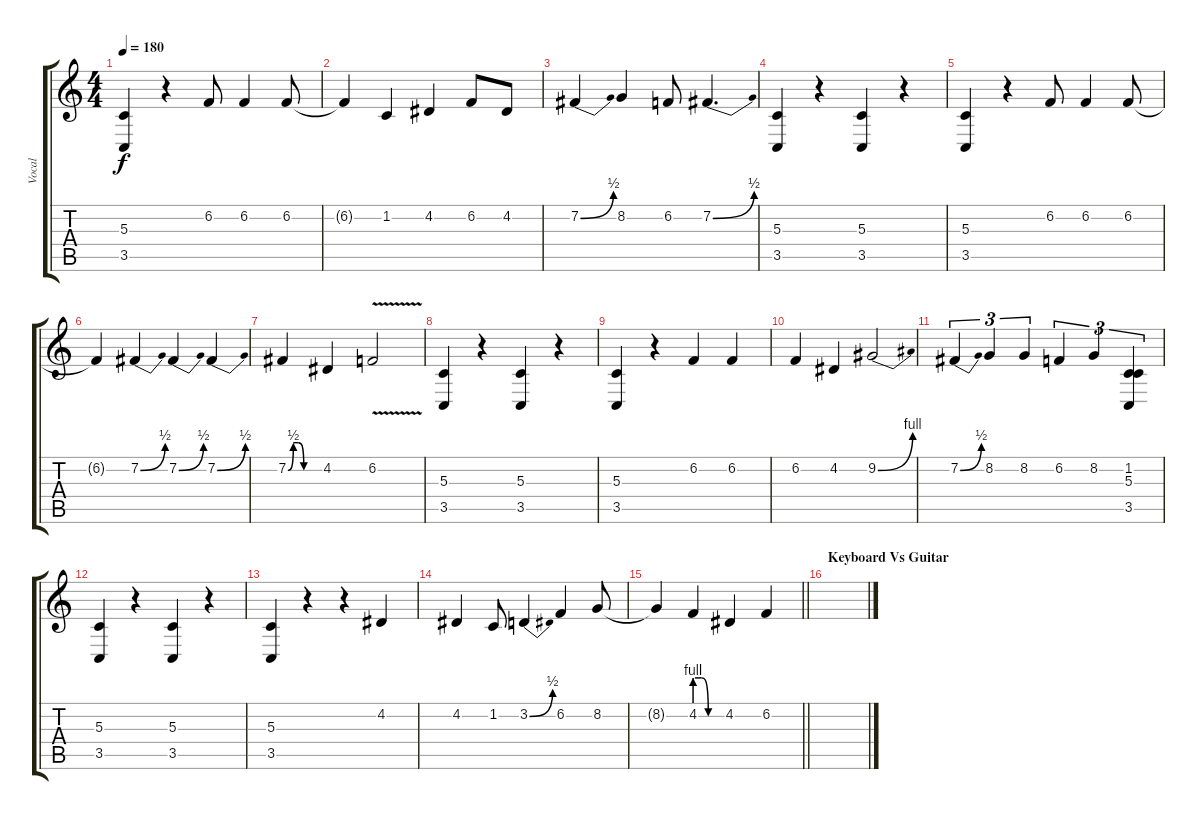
\track ("Vocal" "Vocal") {instrument lead2sawtooth}
\staff {score tabs}
\tuning (E4 B3 G3 D3 A2 E2) {hide}
\ts (4 4)
\tempo 180
\clef g2
\ks c
(5.3 3.5).4{dy f} r.4 6.2.8 6.2.4 6.2.8 |
6.2{t}.4 1.2.4 4.2.4 6.2.8 4.2.8 |
7.2{be (bend 0 0 60 2)}.4 8.2.4 6.2.8 7.2{be (bend 0 0 60 2)}.4{d} |
(5.3 3.5).4 r.4 (5.3 3.5).4 r.4 |
(5.3 3.5).4 r.4 6.2.8 6.2.4 6.2.8 |
6.2{t}.4 7.2{be (bend 0 0 60 2)}.4 7.2{be (bend 0 0 60 2)}.4 7.2{be (bend 0 0 60 2)}.4 |
7.2{be (custom 0 0 10 2 20 2 30 0 60 0)}.4 4.2.4 6.2{v}.2 |
(5.3 3.5).4 r.4 (5.3 3.5).4 r.4 |
(5.3 3.5).4 r.4 6.2.4 6.2.4 |
6.2.4 4.2.4 9.2{be (bend 0 0 60 4)}.2 |
7.2{be (bend 0 0 60 2)}.4{tu (3 2)} 8.2.4{tu (3 2)} 8.2.4{tu (3 2)} 6.2.4{tu (3 2)} 8.2.4{tu (3 2)} (1.2 5.3 3.5).4{tu (3 2)} |
(5.3 3.5).4 r.4 (5.3 3.5).4 r.4 |
(5.3 3.5).4 r.4 r.4 4.2.4 |
4.2.4 1.2.8 3.2{be (bend 0 0 60 2)}.4 6.2.4 8.2.8 |
\barLineRight lightlight
8.2{t}.4 4.2{be (custom 0 4 15 4 30 0 60 0)}.4 4.2.4 6.2.4 |
\section ("" "Keyboard Vs Guitar")
